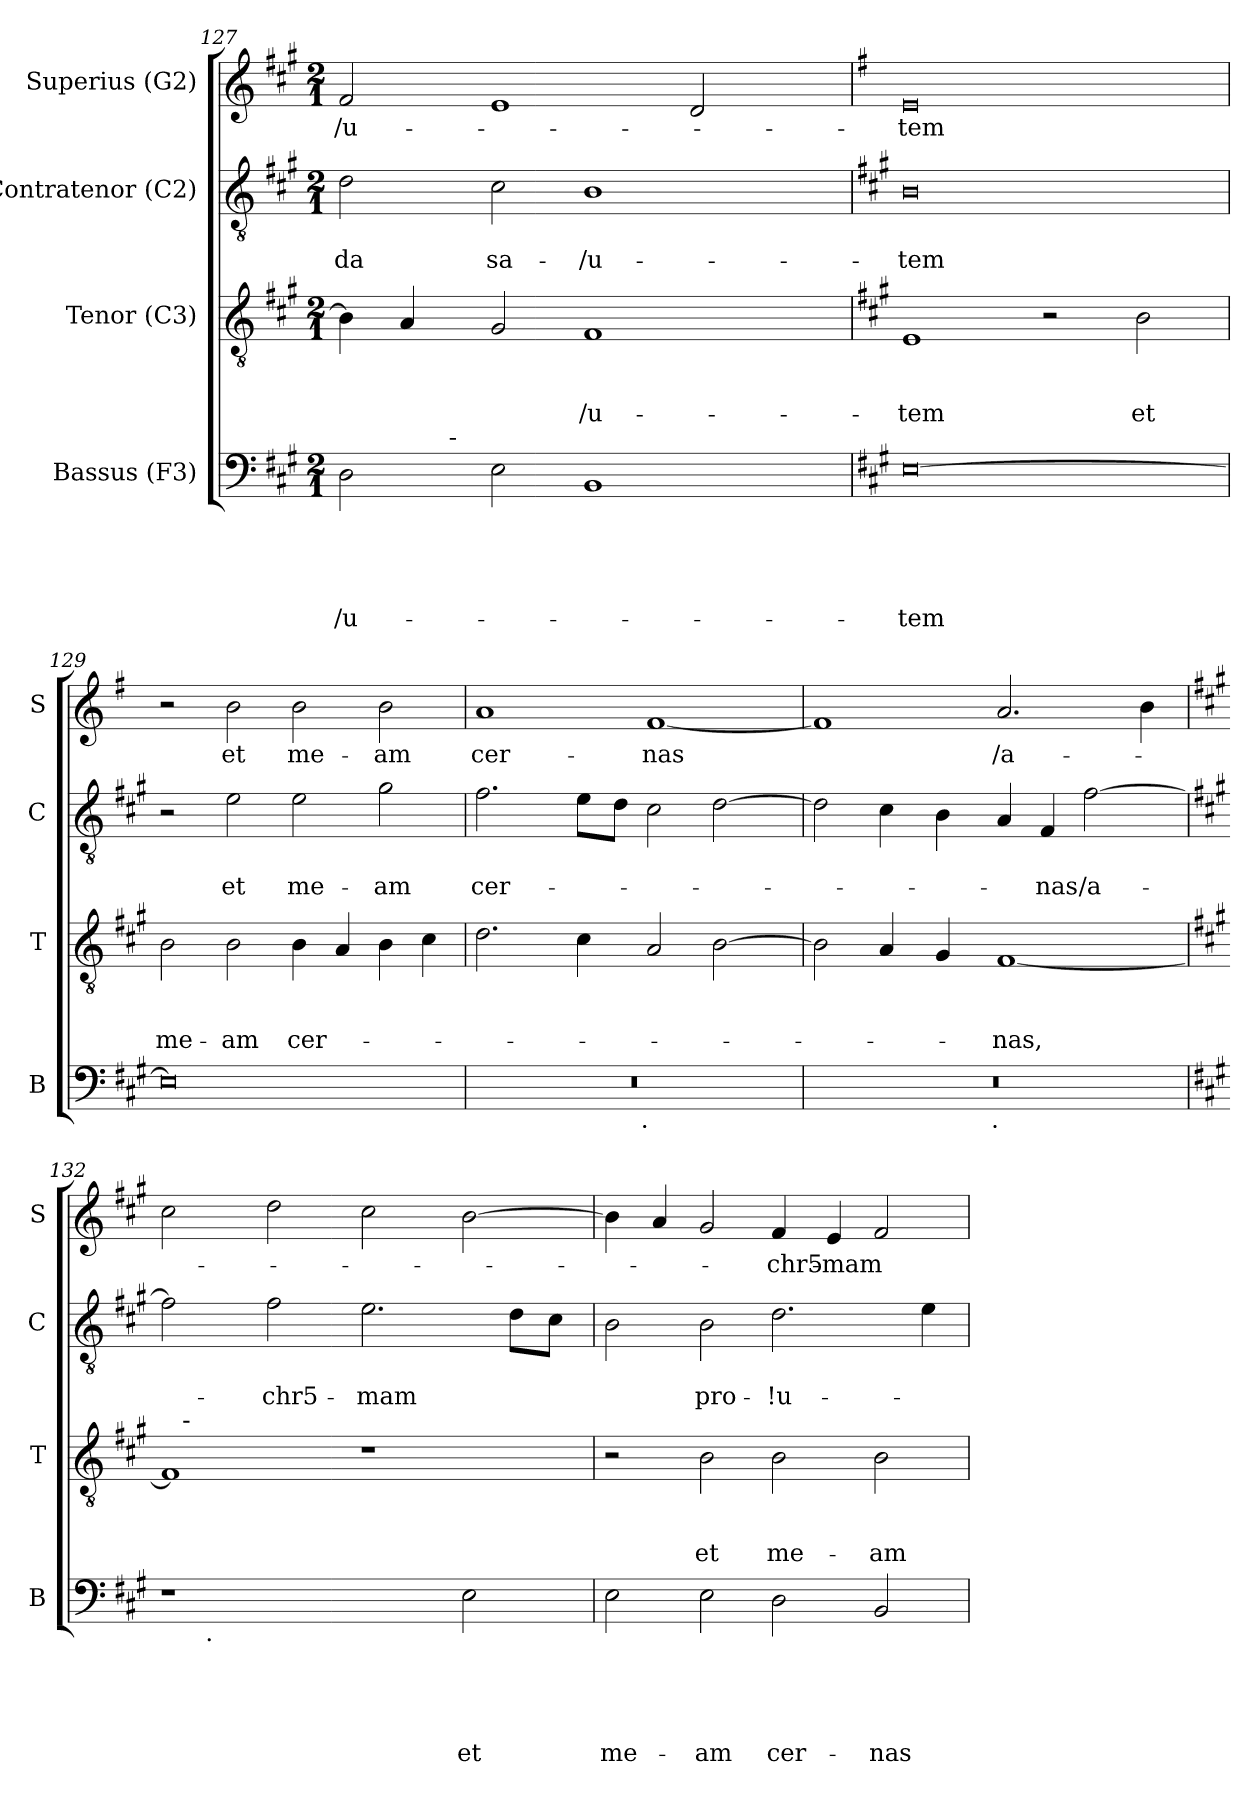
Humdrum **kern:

**kern	**text	**text	**text	**text	**text	**kern	**text	**text	**text	**kern	**text	**text	**kern	**text
*part4	*part4	*part4	*part4	*part4	*part4	*part3	*part3	*part3	*part3	*part2	*part2	*part2	*part1	*part1
*staff4	*staff4	*staff4	*staff4	*staff4	*staff4	*staff3	*staff3	*staff3	*staff3	*staff2	*staff2	*staff2	*staff1	*staff1
*I"Bassus (F3)	*	*	*	*	*	*I"Tenor (C3)	*	*	*	*I"Contratenor (C2)	*	*	*I"Superius (G2)	*
*I'B	*	*	*	*	*	*I'T	*	*	*	*I'C	*	*	*I'S	*
!!LO:PB:g=z
*clefF4	*	*	*	*	*	*clefGv2	*	*	*	*clefGv2	*	*	*clefG2	*
*k[f#c#g#]	*	*	*	*	*	*k[f#c#g#]	*	*	*	*k[f#c#g#]	*	*	*k[f#c#g#]	*
*A:	*	*	*	*	*	*A:	*	*	*	*A:	*	*	*A:	*
*M2/1	*	*	*	*	*	*M2/1	*	*	*	*M2/1	*	*	*M2/1	*
=127	=127	=127	=127	=127	=127	=127	=127	=127	=127	=127	=127	=127	=127	=127
!	!	!	!	!	!LO:LY:b	!	!	!	!	!	!	!LO:LY:b	!	!LO:LY:b
*^	*	*	*	*	*	*	*	*	*	*	*	*	*	*
2D\	3ryy	.	.	.	.	-/u-	4B\]	.	.	.	2d\	.	da	2f#/	-/u-
.	.	.	.	.	.	.	4A/	.	.	.	.	.	.	.	.
.	48.ryy	.	.	.	.	.	.	.	.	.	.	.	.	.	.
!	!LO:TX:a:t=-	!	!	!	!	!	!	!	!	!	!	!	!	!	!
.	3%2ryy	.	.	.	.	.	.	.	.	.	.	.	.	.	.
!	!	!	!	!	!	!	!	!	!	!	!	!	!LO:LY:b	!	!
2E\	.	.	.	.	.	.	2G#/	.	.	.	2c#\	.	sa-	1e	.
!	!	!	!	!	!	!	!	!	!	!LO:LY:b	!	!	!LO:LY:b	!	!
1BB	.	.	.	.	.	.	1F#	.	.	/u-	1B	.	-/u-	.	.
.	3%2ryy	.	.	.	.	.	.	.	.	.	.	.	.	.	.
.	.	.	.	.	.	.	.	.	.	.	.	.	.	2d/	.
.	6ryy	.	.	.	.	.	.	.	.	.	.	.	.	.	.
.	12ryy	.	.	.	.	.	.	.	.	.	.	.	.	.	.
.	24ryy	.	.	.	.	.	.	.	.	.	.	.	.	.	.
.	96ryy	.	.	.	.	.	.	.	.	.	.	.	.	.	.
*v	*v	*	*	*	*	*	*	*	*	*	*	*	*	*	*
=128	=128	=128	=128	=128	=128	=128	=128	=128	=128	=128	=128	=128	=128	=128
*	*	*	*	*	*	*	*	*	*	*	*	*	*k[f#]	*
*	*	*	*	*	*	*	*	*	*	*	*	*	*G:	*
*^	*	*	*	*	*	*	*	*	*	*	*	*	*	*
!	!	!	!	!	!	!LO:LY:b	!	!	!	!LO:LY:b	!	!	!LO:LY:b	!	!LO:LY:b
*v	*v	*	*	*	*	*	*	*	*	*	*	*	*	*	*
[>0E	.	.	.	.	-tem	1E	.	.	-tem	0B	.	-tem	0e	-tem
.	.	.	.	.	.	2r	.	.	.	.	.	.	.	.
!	!	!	!	!	!	!	!	!	!LO:LY:b	!	!	!	!	!
.	.	.	.	.	.	2B\	.	.	et	.	.	.	.	.
=129	=129	=129	=129	=129	=129	=129	=129	=129	=129	=129	=129	=129	=129	=129
!	!	!	!	!	!	!	!	!	!LO:LY:b	!	!	!	!	!
0E]	.	.	.	.	.	2B\	.	.	me-	2r	.	.	2r	.
!	!	!	!	!	!	!	!	!	!LO:LY:b	!	!	!LO:LY:b	!	!LO:LY:b
.	.	.	.	.	.	2B\	.	.	-am	2e\	.	et	2b\	et
!	!	!	!	!	!	!	!	!	!LO:LY:b	!	!	!LO:LY:b	!	!LO:LY:b
.	.	.	.	.	.	4B\	.	.	cer-	2e\	.	me-	2b\	me-
.	.	.	.	.	.	4A/	.	.	.	.	.	.	.	.
!	!	!	!	!	!	!	!	!	!	!	!	!LO:LY:b	!	!LO:LY:b
.	.	.	.	.	.	4B\	.	.	.	2g#\	.	-am	2b\	-am
.	.	.	.	.	.	4c#\	.	.	.	.	.	.	.	.
=130	=130	=130	=130	=130	=130	=130	=130	=130	=130	=130	=130	=130	=130	=130
!	!	!	!	!	!	!	!	!	!	!	!	!LO:LY:b	!	!LO:LY:b
*^	*	*	*	*	*	*	*	*	*	*	*	*	*	*
0r	3%2ryy	.	.	.	.	.	2.d\	.	.	.	2.f#\	.	cer-	1a	cer-
.	6ryy	.	.	.	.	.	.	.	.	.	.	.	.	.	.
.	.	.	.	.	.	.	4c#\	.	.	.	8e\L	.	.	.	.
.	12...ryy	.	.	.	.	.	.	.	.	.	.	.	.	.	.
.	.	.	.	.	.	.	.	.	.	.	8d\J	.	.	.	.
!	!LO:TX:b:t=.	!	!	!	!	!	!	!	!	!	!	!	!	!	!
.	3%2ryy	.	.	.	.	.	.	.	.	.	.	.	.	.	.
!	!	!	!	!	!	!	!	!	!	!	!	!	!	!	!LO:LY:b
.	.	.	.	.	.	.	2A/	.	.	.	2c#\	.	.	[<1f#	-nas
.	.	.	.	.	.	.	[>2B\	.	.	.	[>2d\	.	.	.	.
.	3ryy	.	.	.	.	.	.	.	.	.	.	.	.	.	.
.	96ryy	.	.	.	.	.	.	.	.	.	.	.	.	.	.
=131	=131	=131	=131	=131	=131	=131	=131	=131	=131	=131	=131	=131	=131	=131	=131
0r	3%2ryy	.	.	.	.	.	2B\]	.	.	.	2d\]	.	.	1f#]	.
.	.	.	.	.	.	.	4A/	.	.	.	4c#\	.	.	.	.
.	6ryy	.	.	.	.	.	.	.	.	.	.	.	.	.	.
.	.	.	.	.	.	.	4G#/	.	.	.	4B\	.	.	.	.
.	12...ryy	.	.	.	.	.	.	.	.	.	.	.	.	.	.
!	!LO:TX:b:t=.	!	!	!	!	!	!	!	!	!	!	!	!	!	!
.	3%2ryy	.	.	.	.	.	.	.	.	.	.	.	.	.	.
!	!	!	!	!	!	!	!	!	!	!LO:LY:b	!	!	!	!	!LO:LY:b
.	.	.	.	.	.	.	[<1F#	.	.	-nas,	4A/	.	.	2.a/	/a-
!	!	!	!	!	!	!	!	!	!	!	!	!	!LO:LY:b	!	!
.	.	.	.	.	.	.	.	.	.	.	4F#/	.	-nas	.	.
!	!	!	!	!	!	!	!	!	!	!	!	!	!LO:LY:b	!	!
.	.	.	.	.	.	.	.	.	.	.	[<2f#\	.	/a-	.	.
.	3ryy	.	.	.	.	.	.	.	.	.	.	.	.	.	.
.	.	.	.	.	.	.	.	.	.	.	.	.	.	4b\	.
.	96ryy	.	.	.	.	.	.	.	.	.	.	.	.	.	.
!!LO:LB:g=z
=132	=132	=132	=132	=132	=132	=132	=132	=132	=132	=132	=132	=132	=132	=132	=132
*	*	*	*	*	*	*	*	*	*	*	*	*	*	*k[f#c#g#]	*
*	*	*	*	*	*	*	*	*	*	*	*	*	*	*A:	*
*	*	*	*	*	*	*	*^	*	*	*	*	*	*	*	*
1r	12ryy	.	.	.	.	.	1F#]	16ryy	.	.	.	2f#\]	.	.	2cc#\	.
!	!	!	!	!	!	!	!	!LO:TX:a:t=-	!	!	!	!	!	!	!	!
.	.	.	.	.	.	.	.	1ryy	.	.	.	.	.	.	.	.
.	48.ryy	.	.	.	.	.	.	.	.	.	.	.	.	.	.	.
!	!LO:TX:b:t=.	!	!	!	!	!	!	!	!	!	!	!	!	!	!	!
.	3%2ryy	.	.	.	.	.	.	.	.	.	.	.	.	.	.	.
!	!	!	!	!	!	!	!	!	!	!	!	!	!	!LO:LY:b	!	!
.	.	.	.	.	.	.	.	.	.	.	.	2f#\	.	-chr5-	2dd\	.
.	3%2ryy	.	.	.	.	.	.	.	.	.	.	.	.	.	.	.
!	!	!	!	!	!	!	!	!	!	!	!	!	!	!LO:LY:b	!	!
2ryy	.	.	.	.	.	.	1r	.	.	.	.	2.e\	.	-mam	2cc#\	.
.	.	.	.	.	.	.	.	2...ryy	.	.	.	.	.	.	.	.
.	3ryy	.	.	.	.	.	.	.	.	.	.	.	.	.	.	.
!	!	!	!	!	!	!LO:LY:b	!	!	!	!	!	!	!	!	!	!
2E\	.	.	.	.	.	et	.	.	.	.	.	.	.	.	[>2b\	.
.	.	.	.	.	.	.	.	.	.	.	.	8d\L	.	.	.	.
.	6ryy	.	.	.	.	.	.	.	.	.	.	.	.	.	.	.
.	.	.	.	.	.	.	.	.	.	.	.	8c#\J	.	.	.	.
.	24ryy	.	.	.	.	.	.	.	.	.	.	.	.	.	.	.
.	96ryy	.	.	.	.	.	.	.	.	.	.	.	.	.	.	.
=133	=133	=133	=133	=133	=133	=133	=133	=133	=133	=133	=133	=133	=133	=133	=133	=133
!	!	!	!	!	!	!LO:LY:b	!	!	!	!	!	!	!	!	!	!
*v	*v	*	*	*	*	*	*	*	*	*	*	*	*	*	*	*
*	*	*	*	*	*	*v	*v	*	*	*	*	*	*	*	*
2E\	.	.	.	.	me-	2r	.	.	.	2B\	.	.	4b\]	.
.	.	.	.	.	.	.	.	.	.	.	.	.	4a/	.
!	!	!	!	!	!LO:LY:b	!	!	!	!LO:LY:b	!	!	!LO:LY:b	!	!
2E\	.	.	.	.	-am	2B\	.	.	et	2B\	.	pro-	2g#/	.
!	!	!	!	!	!LO:LY:b	!	!	!	!LO:LY:b	!	!	!LO:LY:b	!	!LO:LY:b
2D\	.	.	.	.	cer-	2B\	.	.	me-	2.d\	.	-!u-	4f#/	-chr5-
!	!	!	!	!	!	!	!	!	!	!	!	!	!	!LO:LY:b
.	.	.	.	.	.	.	.	.	.	.	.	.	4e/	-mam
!	!	!	!	!	!LO:LY:b	!	!	!	!LO:LY:b	!	!	!	!	!
2BB/	.	.	.	.	-nas	2B\	.	.	-am	.	.	.	2f#/	.
.	.	.	.	.	.	.	.	.	.	4e\	.	.	.	.
=	=	=	=	=	=	=	=	=	=	=	=	=	=	=
*-	*-	*-	*-	*-	*-	*-	*-	*-	*-	*-	*-	*-	*-	*-
